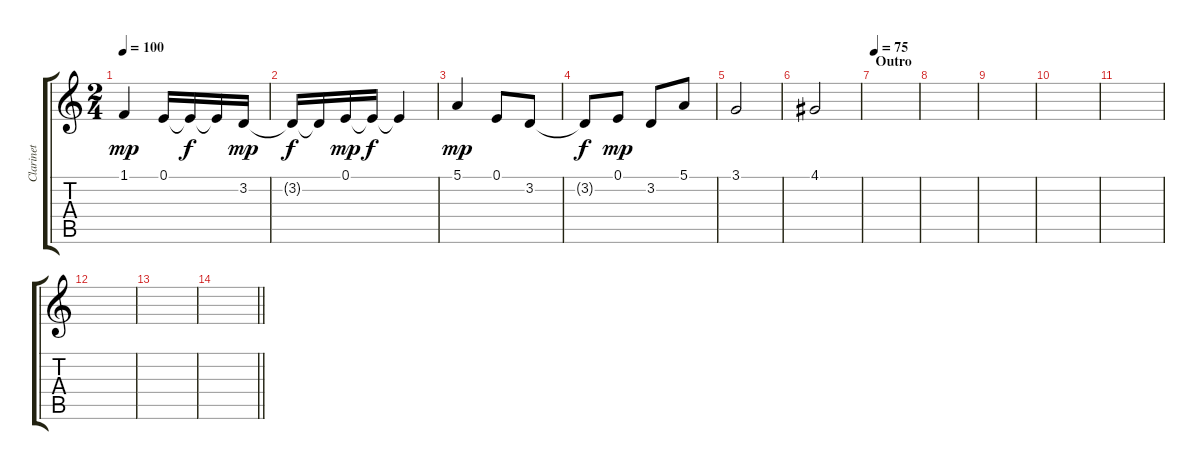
\track ("Clarinet" "Clarinet") {instrument clarinet}
\staff {score tabs}
\tuning (E4 B3 G3 D3 A2 E2) {hide}
\ts (2 4)
\tempo 100
\clef g2
\ks c
1.1.4{dy mp} 0.1.16 0.1{t}.16{dy f} 0.1{t}.16 3.2.16{dy mp} |
3.2{t}.16{dy f} 3.2{t}.16 0.1.16{dy mp} 0.1{t}.16{dy f} 0.1{t}.4 |
5.1.4{dy mp} 0.1.8 3.2.8 |
3.2{t}.8{dy f} 0.1.8{dy mp} 3.2.8 5.1.8 |
3.1.2 |
4.1.2 |
\section ("" "Outro")
\tempo 75
|
|
|
|
|
|
|
\barLineRight lightlight
